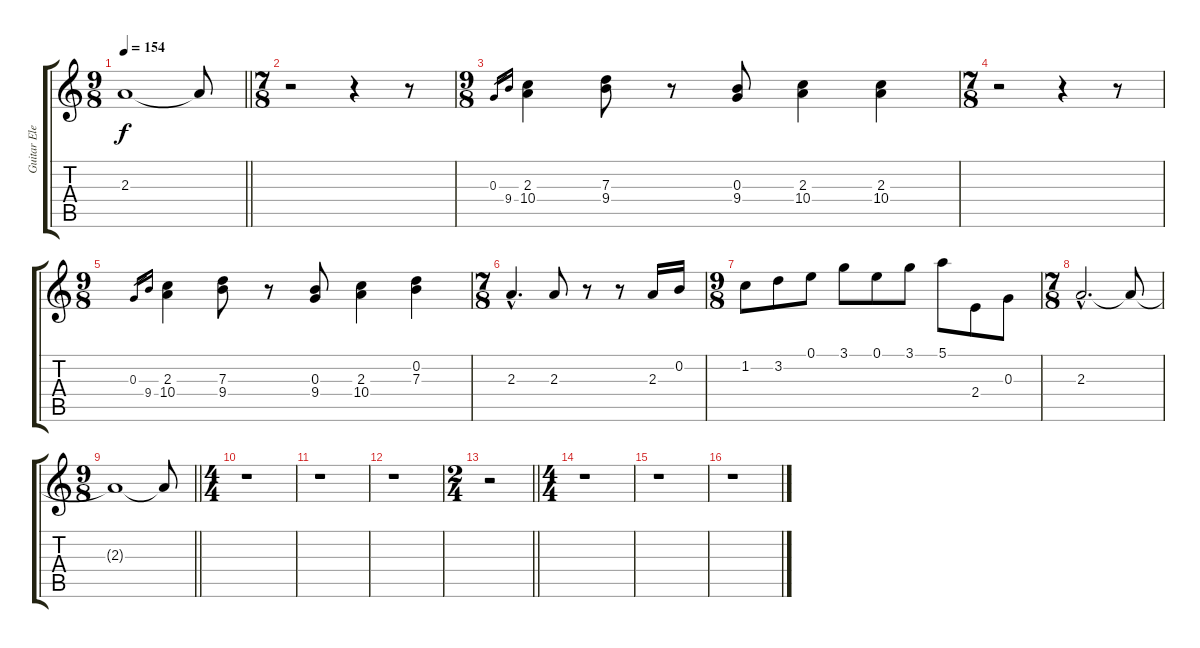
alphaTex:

\track ("Guitar Elec. 1" "Guitar Ele") {instrument electricguitarjazz}
\staff {score tabs}
\tuning (E4 B3 G3 D3 A2 E2) {hide}
\ts (9 8)
\tempo 154
\clef g2
\barLineRight lightlight
\ks c
2.3{t}.1{dy f} 2.3{t}.8 |
\ts (7 8)
r.2 r.4 r.8 |
\ts (9 8)
0.3.16{gr} 9.4.16{gr} (2.3 10.4).4 (7.3 9.4).8 r.8 (0.3 9.4).8 (2.3 10.4).4 (2.3 10.4).4 |
\ts (7 8)
r.2 r.4 r.8 |
\ts (9 8)
0.3.16{gr} 9.4.16{gr} (2.3 10.4).4 (7.3 9.4).8 r.8 (0.3 9.4).8 (2.3 10.4).4 (0.2 7.3).4 |
\ts (7 8)
2.3{hac}.4{d} 2.3.8 r.8 r.8 2.3.16 0.2.16 |
\ts (9 8)
1.2.8 3.2.8 0.1.8 3.1.8 0.1.8 3.1.8 5.1.8 2.4.8 0.3.8 |
\ts (7 8)
2.3{hac}.2{d} 2.3{t}.8 |
\ts (9 8)
\barLineRight lightlight
2.3{t}.1 2.3{t}.8 |
\ts (4 4)
r.1 |
r.1 |
r.1 |
\ts (2 4)
\barLineRight lightlight
r.2 |
\ts (4 4)
r.1 |
r.1 |
r.1
